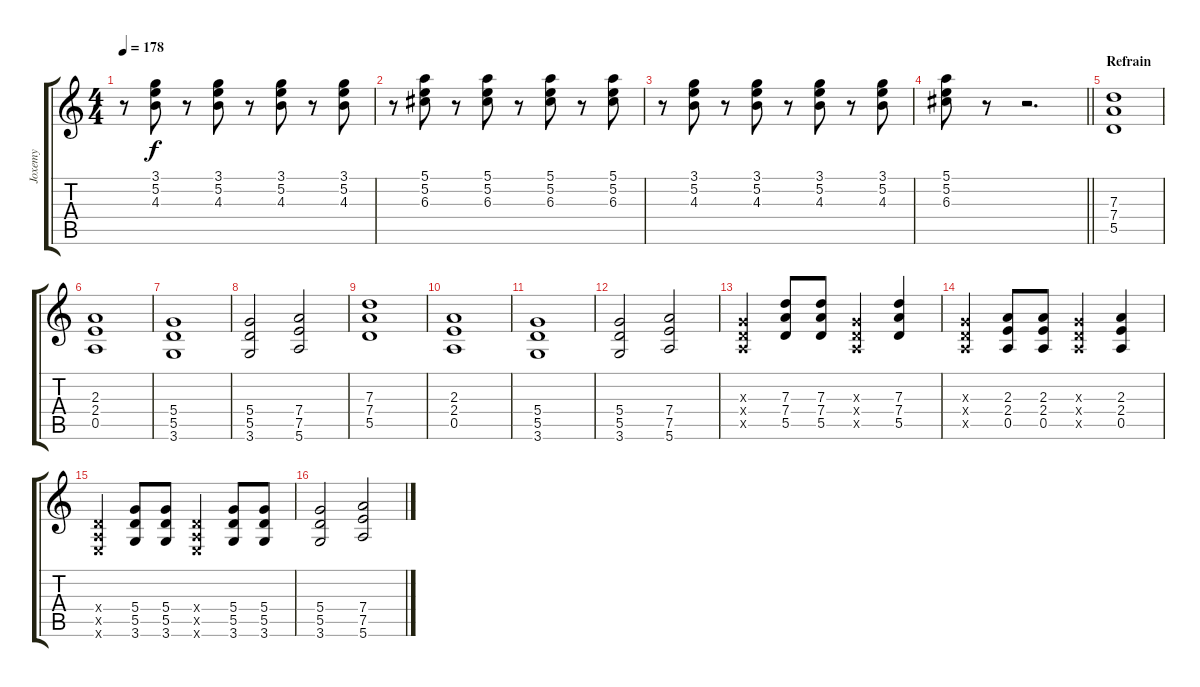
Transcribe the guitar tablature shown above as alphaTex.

\track ("Joxemy" "Joxemy") {instrument distortionguitar}
\staff {score tabs}
\tuning (E4 B3 G3 D3 A2 E2) {hide}
\ts (4 4)
\tempo 178
\clef g2
\ks c
r.8{dy f} (3.1 5.2 4.3).8 r.8 (3.1 5.2 4.3).8 r.8 (3.1 5.2 4.3).8 r.8 (3.1 5.2 4.3).8 |
r.8 (5.1 5.2 6.3).8 r.8 (5.1 5.2 6.3).8 r.8 (5.1 5.2 6.3).8 r.8 (5.1 5.2 6.3).8 |
r.8 (3.1 5.2 4.3).8 r.8 (3.1 5.2 4.3).8 r.8 (3.1 5.2 4.3).8 r.8 (3.1 5.2 4.3).8 |
\barLineRight lightlight
(5.1 5.2 6.3).8 r.8 r.2{d} |
\section ("" "Refrain")
(7.3 7.4 5.5).1{instrument distortionguitar} |
(2.3 2.4 0.5).1 |
(5.4 5.5 3.6).1 |
(5.4 5.5 3.6).2 (7.4 7.5 5.6).2 |
(7.3 7.4 5.5).1 |
(2.3 2.4 0.5).1 |
(5.4 5.5 3.6).1 |
(5.4 5.5 3.6).2 (7.4 7.5 5.6).2 |
(0.3{x} 0.4{x} 0.5{x}).4 (7.3 7.4 5.5).8 (7.3 7.4 5.5).8 (0.3{x} 0.4{x} 0.5{x}).4 (7.3 7.4 5.5).4 |
(0.3{x} 0.4{x} 0.5{x}).4 (2.3 2.4 0.5).8 (2.3 2.4 0.5).8 (0.3{x} 0.4{x} 0.5{x}).4 (2.3 2.4 0.5).4 |
(0.4{x} 0.5{x} 0.6{x}).4 (5.4 5.5 3.6).8 (5.4 5.5 3.6).8 (0.4{x} 0.5{x} 0.6{x}).4 (5.4 5.5 3.6).8 (5.4 5.5 3.6).8 |
(5.4 5.5 3.6).2 (7.4 7.5 5.6).2
